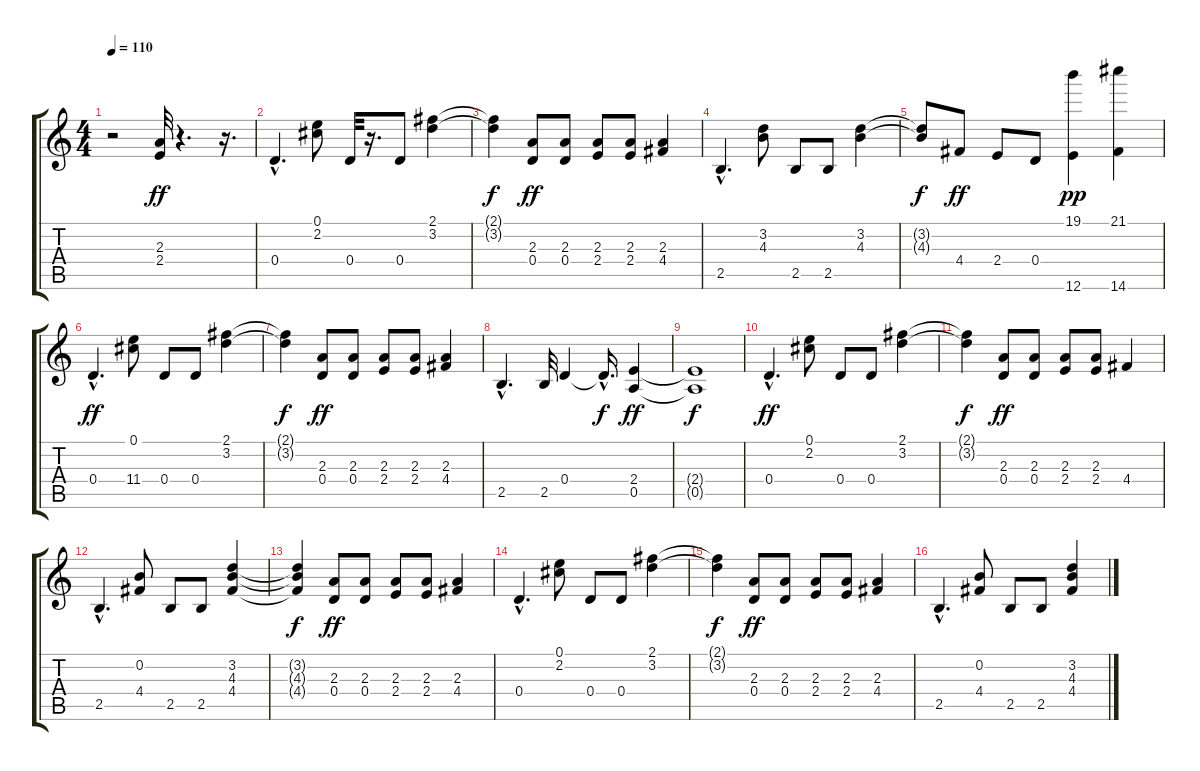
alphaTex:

\track "" {instrument overdrivenguitar}
\staff {score tabs}
\tuning (E4 B3 G3 D3 A2 E2) {hide}
\ts (4 4)
\tempo 110
\clef g2
\ks c
r.2{dy ff instrument overdrivenguitar} (2.3 2.4).32 r.4{d} r.16{d} |
0.4{hac}.4{d} (0.1 2.2).8 0.4.32 r.16{d} 0.4.8 (2.1 3.2).4 |
(2.1{t} 3.2{t}).4{dy f} (2.3 0.4).8{dy ff} (2.3 0.4).8 (2.3 2.4).8 (2.3 2.4).8 (2.3 4.4).4 |
2.5{hac}.4{d} (3.2 4.3).8 2.5.8 2.5.8 (3.2 4.3).4 |
(3.2{t} 4.3{t}).8{dy f} 4.4.8{dy ff} 2.4.8 0.4.8 (19.1 12.6).4{dy pp} (21.1 14.6).4 |
0.4{hac}.4{d dy ff} (0.1 11.4).8 0.4.8 0.4.8 (2.1 3.2).4 |
(2.1{t} 3.2{t}).4{dy f} (2.3 0.4).8{dy ff} (2.3 0.4).8 (2.3 2.4).8 (2.3 2.4).8 (2.3 4.4).4 |
2.5{hac}.4{d} 2.5.32 0.4.4 0.4{hac t}.16{d dy f} (2.4 0.5).4{dy ff} |
(2.4{t} 0.5{t}).1{dy f} |
0.4{hac}.4{d dy ff} (0.1 2.2).8 0.4.8 0.4.8 (2.1 3.2).4 |
(2.1{t} 3.2{t}).4{dy f} (2.3 0.4).8{dy ff} (2.3 0.4).8 (2.3 2.4).8 (2.3 2.4).8 4.4.4 |
2.5{hac}.4{d} (0.2 4.4).8 2.5.8 2.5.8 (3.2 4.3 4.4).4 |
(3.2{t} 4.3{t} 4.4{t}).4{dy f} (2.3 0.4).8{dy ff} (2.3 0.4).8 (2.3 2.4).8 (2.3 2.4).8 (2.3 4.4).4 |
0.4{hac}.4{d} (0.1 2.2).8 0.4.8 0.4.8 (2.1 3.2).4 |
(2.1{t} 3.2{t}).4{dy f} (2.3 0.4).8{dy ff} (2.3 0.4).8 (2.3 2.4).8 (2.3 2.4).8 (2.3 4.4).4 |
2.5{hac}.4{d} (0.2 4.4).8 2.5.8 2.5.8 (3.2 4.3 4.4).4
